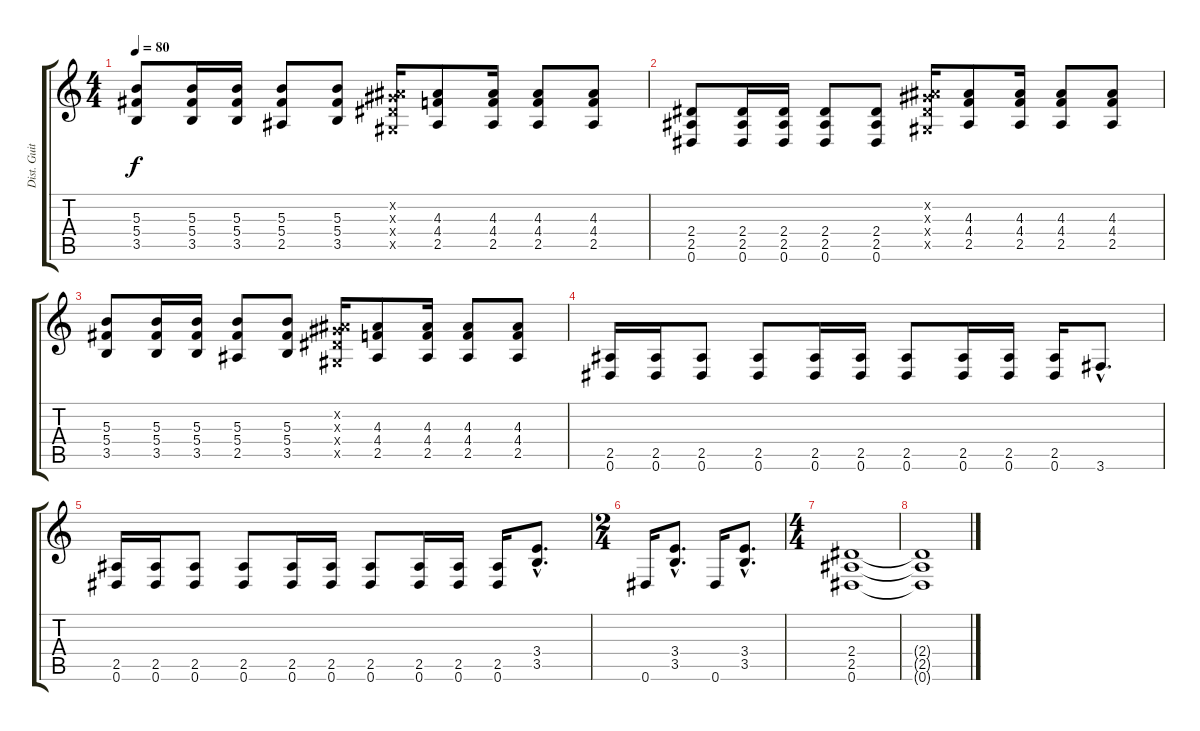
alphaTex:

\track ("Dist. Guitar 1 - James" "Dist. Guit") {instrument distortionguitar}
\staff {score tabs}
\tuning (Eb4 Bb3 Gb3 Db3 Ab2 Eb2) {hide}
\ts (4 4)
\tempo 80
\clef g2
\ks c
(5.3 5.4 3.5).8{dy f} (5.3 5.4 3.5).16 (5.3 5.4 3.5).16 (5.3 5.4 2.5).8 (5.3 5.4 3.5).8 (0.2{x} 2.3{x} 2.4{x} 0.5{x}).16 (4.3 4.4 2.5).8 (4.3 4.4 2.5).16 (4.3 4.4 2.5).8 (4.3 4.4 2.5).8 |
(2.4 2.5 0.6).8 (2.4 2.5 0.6).16 (2.4 2.5 0.6).16 (2.4 2.5 0.6).8 (2.4 2.5 0.6).8 (0.2{x} 2.3{x} 2.4{x} 0.5{x}).16 (4.3 4.4 2.5).8 (4.3 4.4 2.5).16 (4.3 4.4 2.5).8 (4.3 4.4 2.5).8 |
(5.3 5.4 3.5).8 (5.3 5.4 3.5).16 (5.3 5.4 3.5).16 (5.3 5.4 2.5).8 (5.3 5.4 3.5).8 (0.2{x} 2.3{x} 2.4{x} 0.5{x}).16 (4.3 4.4 2.5).8 (4.3 4.4 2.5).16 (4.3 4.4 2.5).8 (4.3 4.4 2.5).8 |
(2.5 0.6).16 (2.5 0.6).16 (2.5 0.6).8 (2.5 0.6).8 (2.5 0.6).16 (2.5 0.6).16 (2.5 0.6).8 (2.5 0.6).16 (2.5 0.6).16 (2.5 0.6).16 3.6{hac}.8{d} |
(2.5 0.6).16 (2.5 0.6).16 (2.5 0.6).8 (2.5 0.6).8 (2.5 0.6).16 (2.5 0.6).16 (2.5 0.6).8 (2.5 0.6).16 (2.5 0.6).16 (2.5 0.6).16 (3.4{hac} 3.5{hac}).8{d} |
\ts (2 4)
0.6.16 (3.4{hac} 3.5{hac}).8{d} 0.6.16 (3.4{hac} 3.5{hac}).8{d} |
\ts (4 4)
(2.4 2.5 0.6).1 |
(2.4{t} 2.5{t} 0.6{t}).1
